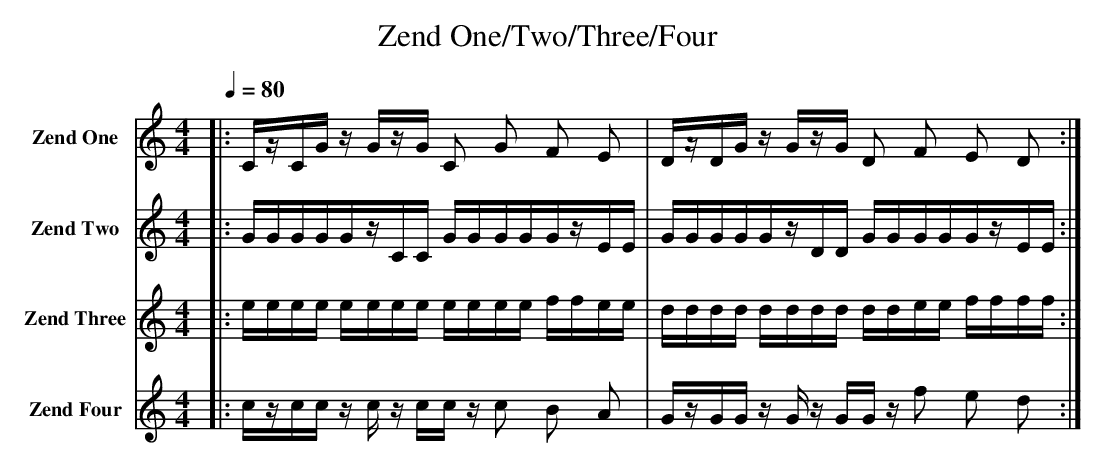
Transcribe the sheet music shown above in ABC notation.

X:1
T: Zend One/Two/Three/Four
M: 4/4
Q:1/4=80
K: C
V: 1 name="Zend One"
K: C
   |: C/z/C/G/ z/G/z/G/ C  G  F  E    | D/z/D/G/ z/G/z/G/ D F E D       :|
V: 2 name="Zend Two"
K: C
|: G/G/G/G/G/z/C/C/ G/G/G/G/G/z/E/E/ | G/G/G/G/G/z/D/D/ G/G/G/G/G/z/E/E/ :|
   %
V: 3 name="Zend Three"
K: C
|: e/e/e/e/ e/e/e/e/ e/e/e/e/ f/f/e/e/ | d/d/d/d/ d/d/d/d/ d/d/e/e/ f/f/f/f/ :|
V: 4 name="Zend Four"
K: C
   |: c/z/c/c/ z/ c/ z/ c/c/ z/ c  B  A | G/z/G/G/ z/ G/ z/ G/G/ z/  f e d  :|
